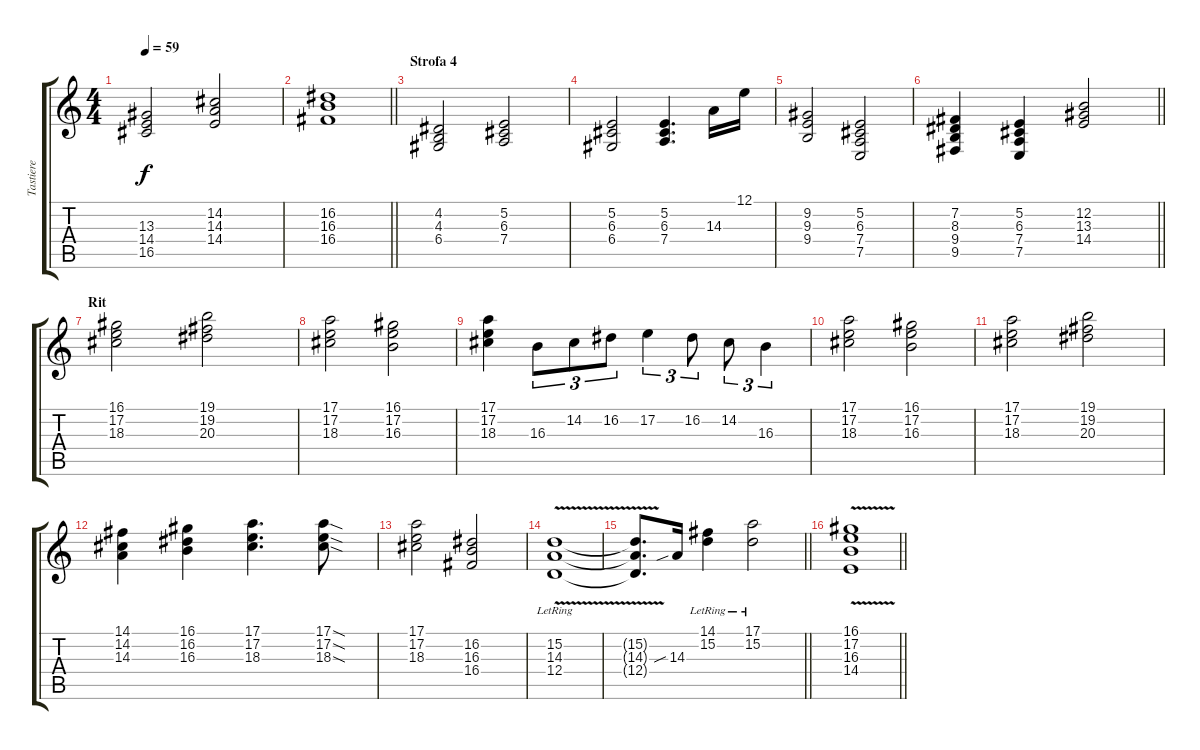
\track ("Tastiere" "Tastiere") {instrument drawbarorgan}
\staff {score tabs}
\tuning (E4 B3 G3 D3 A2 E2) {hide}
\ts (4 4)
\tempo 59
\clef g2
\ks c
(13.3 14.4 16.5).2{dy f} (14.2 14.3 14.4).2 |
\barLineRight lightlight
(16.2 16.3 16.4).1 |
\section ("" "Strofa 4")
(4.2 4.3 6.4).2 (5.2 6.3 7.4).2 |
(5.2 6.3 6.4).2 (5.2 6.3 7.4).4{d} 14.3.16 12.1.16 |
(9.2 9.3 9.4).2 (5.2 6.3 7.4 7.5).2 |
\barLineRight lightlight
(7.2 8.3 9.4 9.5).4 (5.2 6.3 7.4 7.5).4 (12.2 13.3 14.4).2 |
\section ("" "Rit")
(16.1 17.2 18.3).2{volume 11} (19.1 19.2 20.3).2 |
(17.1 17.2 18.3).2 (16.1 17.2 16.3).2 |
(17.1 17.2 18.3).4 16.3.8{tu (3 2)} 14.2.8{tu (3 2)} 16.2.8{tu (3 2)} 17.2.4{tu (3 2)} 16.2.8{tu (3 2)} 14.2.8{tu (3 2)} 16.3.4{tu (3 2)} |
(17.1 17.2 18.3).2 (16.1 17.2 16.3).2 |
(17.1 17.2 18.3).2 (19.1 19.2 20.3).2 |
(14.1 14.2 14.3).4 (16.1 16.2 16.3).4 (17.1 17.2 18.3).4{d} (17.1{sod} 17.2{sod} 18.3{sod}).8 |
(17.1 17.2 18.3).2 (16.2 16.3 16.4).2 |
(15.2{v lr} 14.3{v lr} 12.4{v lr}).1{volume 13 instrument rockorgan} |
\barLineRight lightlight
(15.2{t} 14.3{t} 12.4{t}).8{d} 14.3{sib}.16 (14.1{lr} 15.2{lr}).4 (17.1{lr} 15.2).2 |
\barLineRight lightlight
(16.1{v} 17.2{v} 16.3{v} 14.4{v}).1{volume 0}
